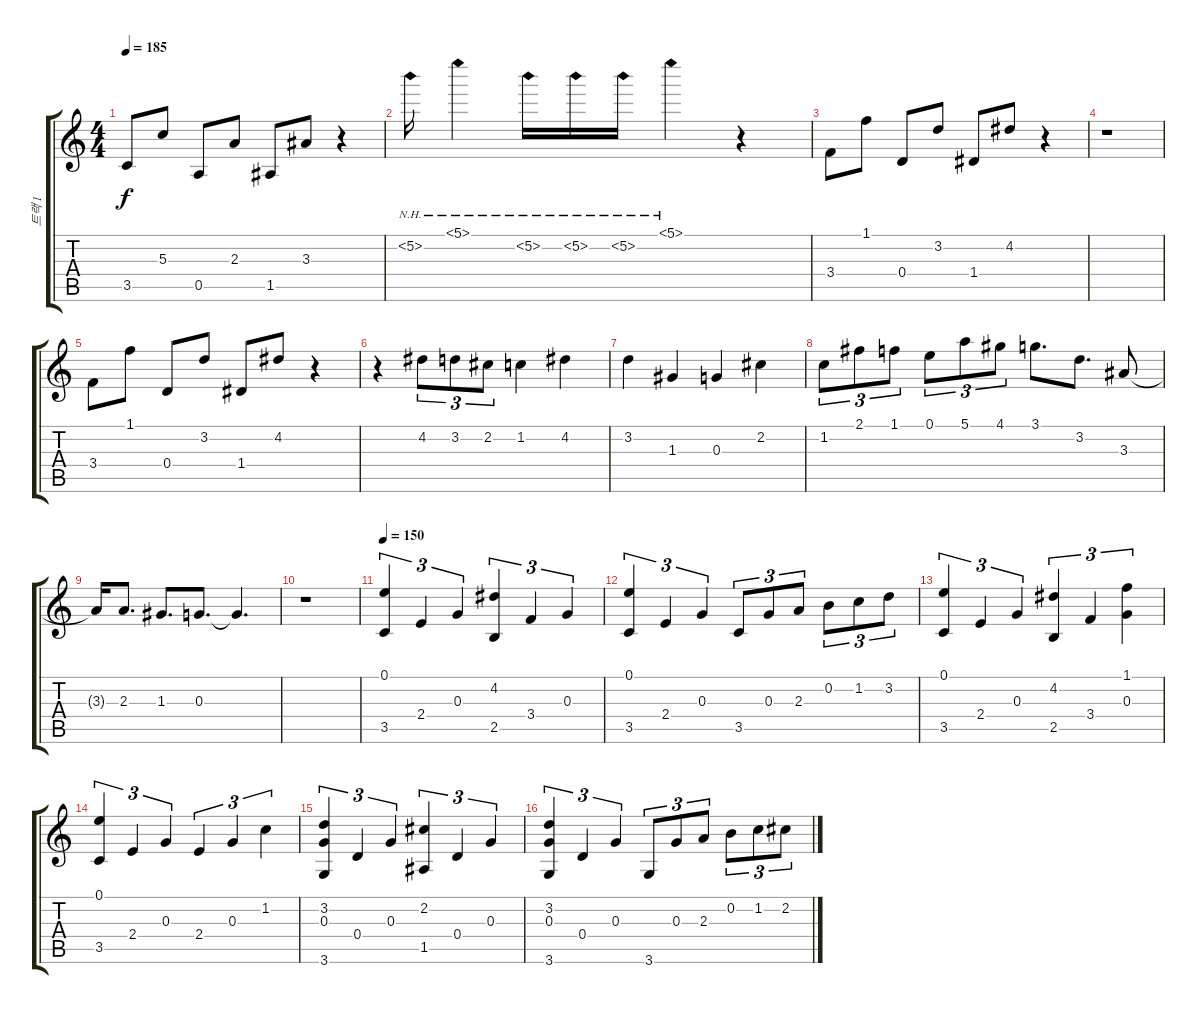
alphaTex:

\track ("트랙 1" "트랙 1") {instrument acousticguitarsteel}
\staff {score tabs}
\tuning (E4 B3 G3 D3 A2 E2) {hide}
\ts (4 4)
\tempo 185
\clef g2
\ks c
3.5.8{dy f} 5.3.8 0.5.8 2.3.8 1.5.8 3.3.8 r.4 |
5.2{nh}.16 5.1{nh}.4 5.2{nh}.16 5.2{nh}.16 5.2{nh}.16 5.1{nh}.4 r.4 |
3.4.8 1.1.8 0.4.8 3.2.8 1.4.8 4.2.8 r.4 |
r.1 |
3.4.8 1.1.8 0.4.8 3.2.8 1.4.8 4.2.8 r.4 |
r.4 4.2.8{tu (3 2)} 3.2.8{tu (3 2)} 2.2.8{tu (3 2)} 1.2.4 4.2.4 |
3.2.4 1.3.4 0.3.4 2.2.4 |
1.2.8{tu (3 2)} 2.1.8{tu (3 2)} 1.1.8{tu (3 2)} 0.1.8{tu (3 2)} 5.1.8{tu (3 2)} 4.1.8{tu (3 2)} 3.1.8{d} 3.2.8{d} 3.3.8 |
3.3{t}.16 2.3.8{d} 1.3.8{d} 0.3.8{d} 0.3{t}.4{d} |
r.1 |
\tempo 150
(0.1 3.5).4{tu (3 2)} 2.4.4{tu (3 2)} 0.3.4{tu (3 2)} (4.2 2.5).4{tu (3 2)} 3.4.4{tu (3 2)} 0.3.4{tu (3 2)} |
(0.1 3.5).4{tu (3 2)} 2.4.4{tu (3 2)} 0.3.4{tu (3 2)} 3.5.8{tu (3 2)} 0.3.8{tu (3 2)} 2.3.8{tu (3 2)} 0.2.8{tu (3 2)} 1.2.8{tu (3 2)} 3.2.8{tu (3 2)} |
(0.1 3.5).4{tu (3 2)} 2.4.4{tu (3 2)} 0.3.4{tu (3 2)} (4.2 2.5).4{tu (3 2)} 3.4.4{tu (3 2)} (1.1 0.3).4{tu (3 2)} |
(0.1 3.5).4{tu (3 2)} 2.4.4{tu (3 2)} 0.3.4{tu (3 2)} 2.4.4{tu (3 2)} 0.3.4{tu (3 2)} 1.2.4{tu (3 2)} |
(3.2 0.3 3.6).4{tu (3 2)} 0.4.4{tu (3 2)} 0.3.4{tu (3 2)} (2.2 1.5).4{tu (3 2)} 0.4.4{tu (3 2)} 0.3.4{tu (3 2)} |
(3.2 0.3 3.6).4{tu (3 2)} 0.4.4{tu (3 2)} 0.3.4{tu (3 2)} 3.6.8{tu (3 2)} 0.3.8{tu (3 2)} 2.3.8{tu (3 2)} 0.2.8{tu (3 2)} 1.2.8{tu (3 2)} 2.2.8{tu (3 2)}
